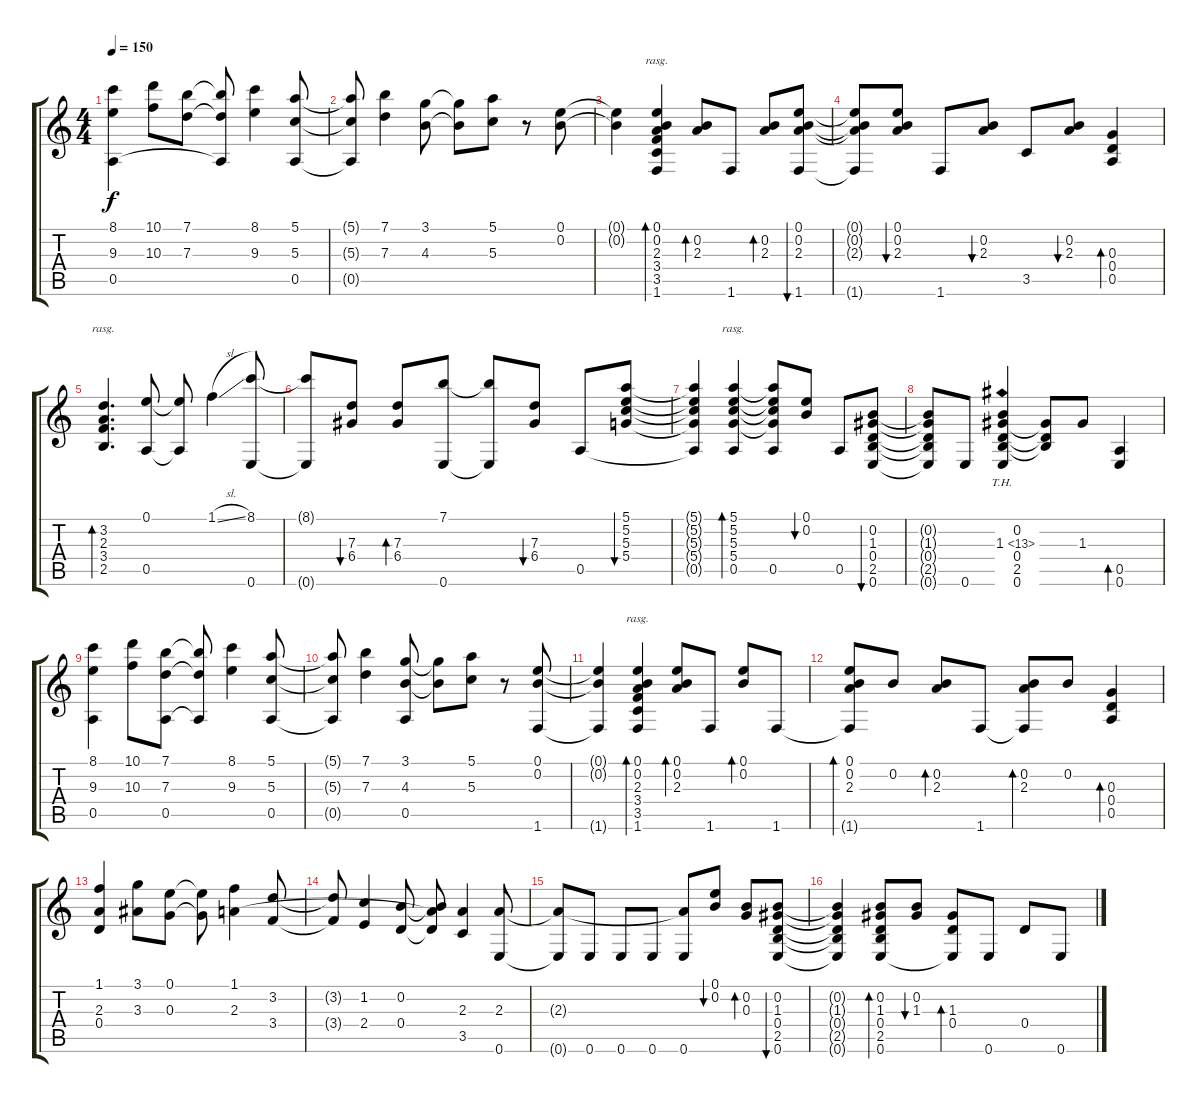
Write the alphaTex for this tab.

\track "" {instrument acousticguitarsteel}
\staff {score tabs}
\tuning (E4 B3 G3 D3 A2 E2) {hide}
\ts (4 4)
\tempo 150
\clef g2
\ks c
(8.1 9.3 0.5).4{dy f} (10.1 10.3).8 (7.1 7.3).8 (7.1{t} 7.3{t} 0.5{t}).8 (8.1 9.3).4 (5.1 5.3 0.5).8 |
(5.1{t} 5.3{t} 0.5{t}).8 (7.1 7.3).4 (3.1 4.3).8 (3.1{t} 4.3{t}).8 (5.1 5.3).8 r.8 (0.1 0.2).8 |
(0.1{t} 0.2{t}).4 (0.1 0.2 2.3 3.4 3.5 1.6).4{bd 60 rasg ii} (0.2 2.3).8{bd 60} 1.6.8 (0.2 2.3).8{bd 60} (0.1 0.2 2.3 1.6).8{bu 60} |
(0.1{t} 0.2{t} 2.3{t} 1.6{t}).8 (0.1 0.2 2.3).8{bu 60} 1.6.8 (0.2 2.3).8{bu 60} 3.5.8 (0.2 2.3).8{bu 60} (0.3 0.4 0.5).4{bd 60} |
(3.2 2.3 3.4 2.5).4{d bd 60 rasg ii} (0.1 0.5).8 (0.1{t} 0.5{t}).8 1.1{sl}.4 (8.1 0.6).8 |
(8.1{t} 0.6{t}).8 (7.3 6.4).8{bu 120} (7.3 6.4).8{bd 120} (7.1 0.6).8 (7.1{t} 0.6{t}).8 (7.3 6.4).8{bu 120} 0.5.8 (5.1 5.2 5.3 5.4).8{bu 120} |
(5.1{t} 5.2{t} 5.3{t} 5.4{t} 0.5{t}).4 (5.1 5.2 5.3 5.4 0.5).4{bd 120 rasg ii} (5.1{t} 5.2{t} 5.3{t} 5.4{t} 0.5).8 (0.1 0.2).8{bu 120} 0.5.8 (0.2 1.3 0.4 2.5 0.6).8{bu 120} |
(0.2{t} 1.3{t} 0.4{t} 2.5{t} 0.6{t}).8 0.6.8 (0.2 1.3{th 12} 0.4 2.5 0.6).4 (1.3{t} 0.4{t} 2.5{t}).8 1.3.8 (0.5 0.6).4{bd 120} |
(8.1 9.3 0.5).4 (10.1 10.3).8 (7.1 7.3 0.5).8 (7.1{t} 7.3{t} 0.5{t}).8 (8.1 9.3).4 (5.1 5.3 0.5).8 |
(5.1{t} 5.3{t} 0.5{t}).8 (7.1 7.3).4 (3.1 4.3 0.5).8 (3.1{t} 4.3{t}).8 (5.1 5.3).8 r.8 (0.1 0.2 1.6).8 |
(0.1{t} 0.2{t} 1.6{t}).4 (0.1 0.2 2.3 3.4 3.5 1.6).4{bd 120 rasg ii} (0.1 0.2 2.3).8{bd 120} 1.6.8 (0.1 0.2).8{bd 120} 1.6.8 |
(0.1 0.2 2.3 1.6{t}).8{bd 120} 0.2.8 (0.2 2.3).8{bd 120} 1.6.8 (0.2 2.3 1.6{t}).8{bd 120} 0.2.8 (0.3 0.4 0.5).4{bd 120} |
(1.1 2.3 0.4).4 (3.1 3.3).8 (0.1 0.3).8 (0.1{t} 0.3{t}).8 (1.1 2.3).4 (3.2 3.4).8 |
(3.2{t} 3.4{t}).8 (1.2 2.4).4 (0.2 0.4).8 (0.2{t} 2.3{t} 0.4{t}).8 (2.3 3.5).4 (2.3 0.6).8 |
(2.3{t} 0.6{t}).8 0.6.8 0.6.8 0.6.8 (2.3{t} 0.6).8 (0.1 0.2).8{bu 120} (0.2 0.3).8{bd 120} (0.2 1.3 0.4 2.5 0.6).8{bu 60} |
(0.2{t} 1.3{t} 0.4{t} 2.5{t} 0.6{t}).4 (0.2 1.3 0.4 2.5 0.6).8{bd 120} (0.2 1.3).8{bu 120} (1.3 0.4 0.6{t}).8{bd 120} 0.6.8 0.4.8 0.6.8
